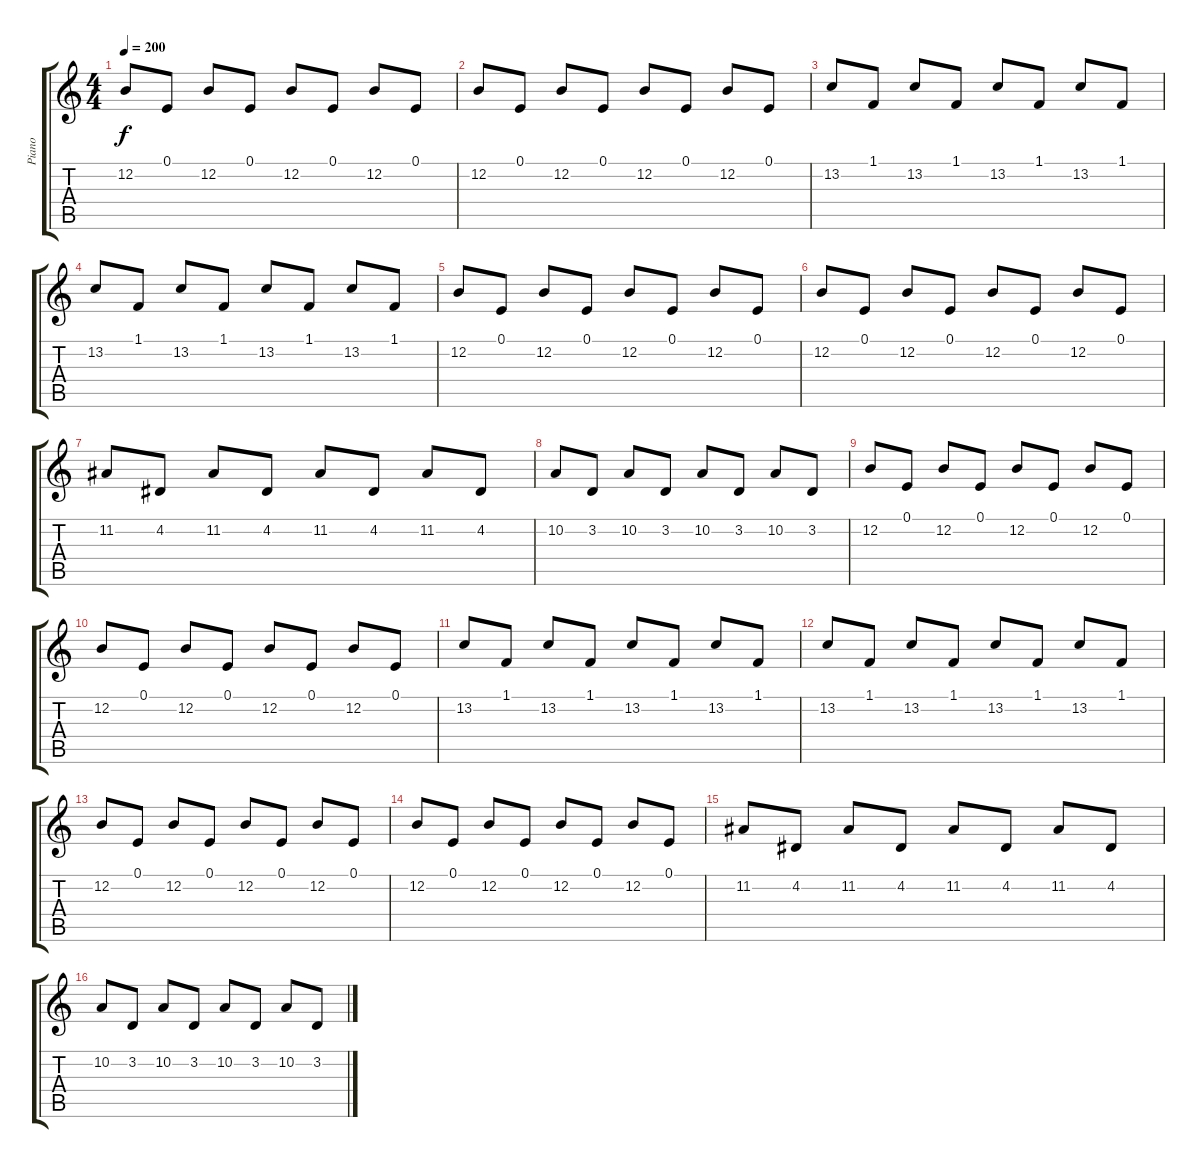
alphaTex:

\track ("Piano" "Piano") {instrument electricgrandpiano}
\staff {score tabs}
\tuning (E4 B3 G3 D3 A2 E2) {hide}
\ts (4 4)
\tempo 200
\clef g2
\ks c
12.2.8{dy f instrument electricgrandpiano} 0.1.8 12.2.8 0.1.8 12.2.8 0.1.8 12.2.8 0.1.8 |
12.2.8 0.1.8 12.2.8 0.1.8 12.2.8 0.1.8 12.2.8 0.1.8 |
13.2.8 1.1.8 13.2.8 1.1.8 13.2.8 1.1.8 13.2.8 1.1.8 |
13.2.8 1.1.8 13.2.8 1.1.8 13.2.8 1.1.8 13.2.8 1.1.8 |
12.2.8 0.1.8 12.2.8 0.1.8 12.2.8 0.1.8 12.2.8 0.1.8 |
12.2.8 0.1.8 12.2.8 0.1.8 12.2.8 0.1.8 12.2.8 0.1.8 |
11.2.8 4.2.8 11.2.8 4.2.8 11.2.8 4.2.8 11.2.8 4.2.8 |
10.2.8 3.2.8 10.2.8 3.2.8 10.2.8 3.2.8 10.2.8 3.2.8 |
12.2.8 0.1.8 12.2.8 0.1.8 12.2.8 0.1.8 12.2.8 0.1.8 |
12.2.8 0.1.8 12.2.8 0.1.8 12.2.8 0.1.8 12.2.8 0.1.8 |
13.2.8 1.1.8 13.2.8 1.1.8 13.2.8 1.1.8 13.2.8 1.1.8 |
13.2.8 1.1.8 13.2.8 1.1.8 13.2.8 1.1.8 13.2.8 1.1.8 |
12.2.8 0.1.8 12.2.8 0.1.8 12.2.8 0.1.8 12.2.8 0.1.8 |
12.2.8 0.1.8 12.2.8 0.1.8 12.2.8 0.1.8 12.2.8 0.1.8 |
11.2.8 4.2.8 11.2.8 4.2.8 11.2.8 4.2.8 11.2.8 4.2.8 |
10.2.8 3.2.8 10.2.8 3.2.8 10.2.8 3.2.8 10.2.8 3.2.8
